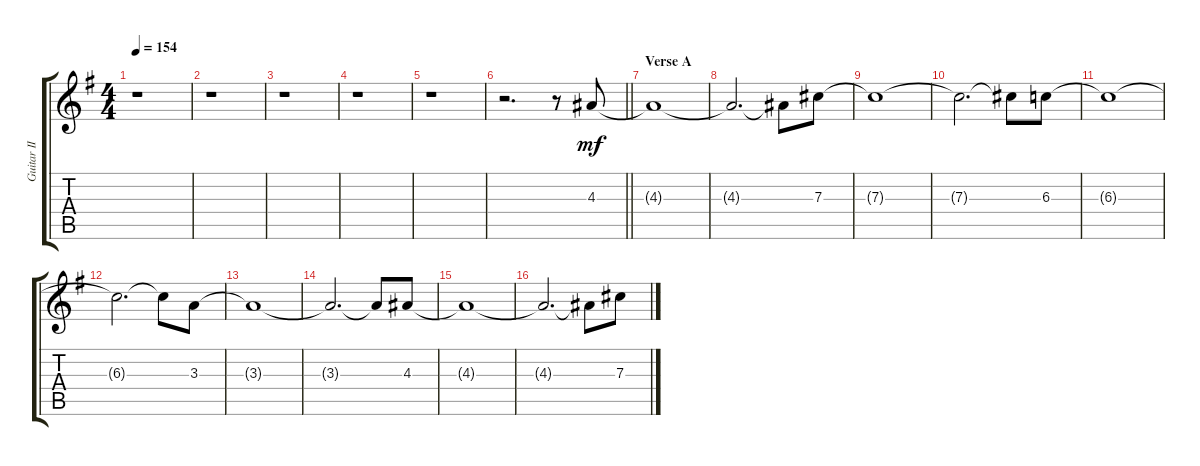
\track ("Guitar II" "Guitar II") {instrument distortionguitar}
\staff {score tabs}
\tuning (Eb4 Bb3 Gb3 Db3 Ab2 Eb2) {hide}
\ts (4 4)
\tempo 154
\clef g2
\ks eminor
r.1{dy mf} |
r.1 |
r.1 |
r.1 |
r.1 |
\barLineRight lightlight
r.2{d} r.8 4.3.8 |
\section ("" "Verse A")
4.3{t}.1 |
4.3{t}.2{d} 4.3{t}.8 7.3.8 |
7.3{t}.1 |
7.3{t}.2{d} 7.3{t}.8 6.3.8 |
6.3{t}.1 |
6.3{t}.2{d} 6.3{t}.8 3.3.8 |
3.3{t}.1 |
3.3{t}.2{d} 3.3{t}.8 4.3.8 |
4.3{t}.1 |
4.3{t}.2{d} 4.3{t}.8 7.3.8
